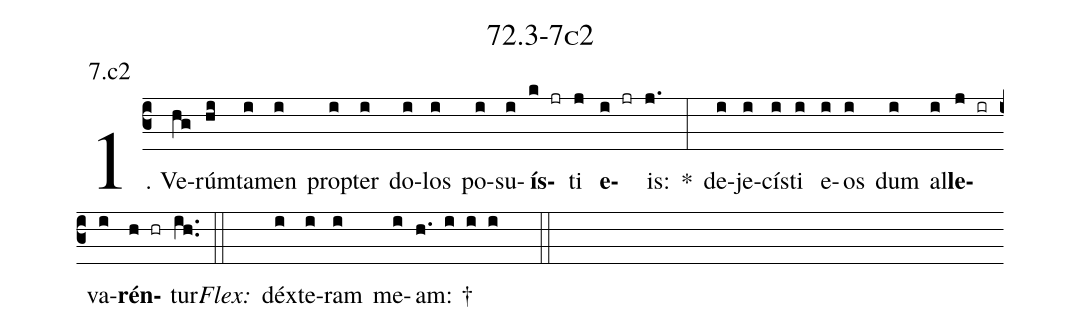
name: 72.3-7c2;
annotation: 7.c2;
%%
(c3)1. Ve(hg)rúm(hi)ta(i)men(i) prop(i)ter(i) do(i)los(i) po(i)su(i)<b>ís</b>(k jr)ti(j) <b>e</b>(i jr)is:(j.) *(:) de(i)je(i)cís(i)ti(i) e(i)os(i) dum(i) al(i)<b>le</b>(j ir)va(i)<b>rén</b>(h hr)tur.(ih..) (::)
<i>Flex:</i>()  déx(i)te(i)ram(i) me(i)am: †(h. i i i  ::)

%E(i) u(i) o(j) u(i) a(h) e.(ih..) (::)
